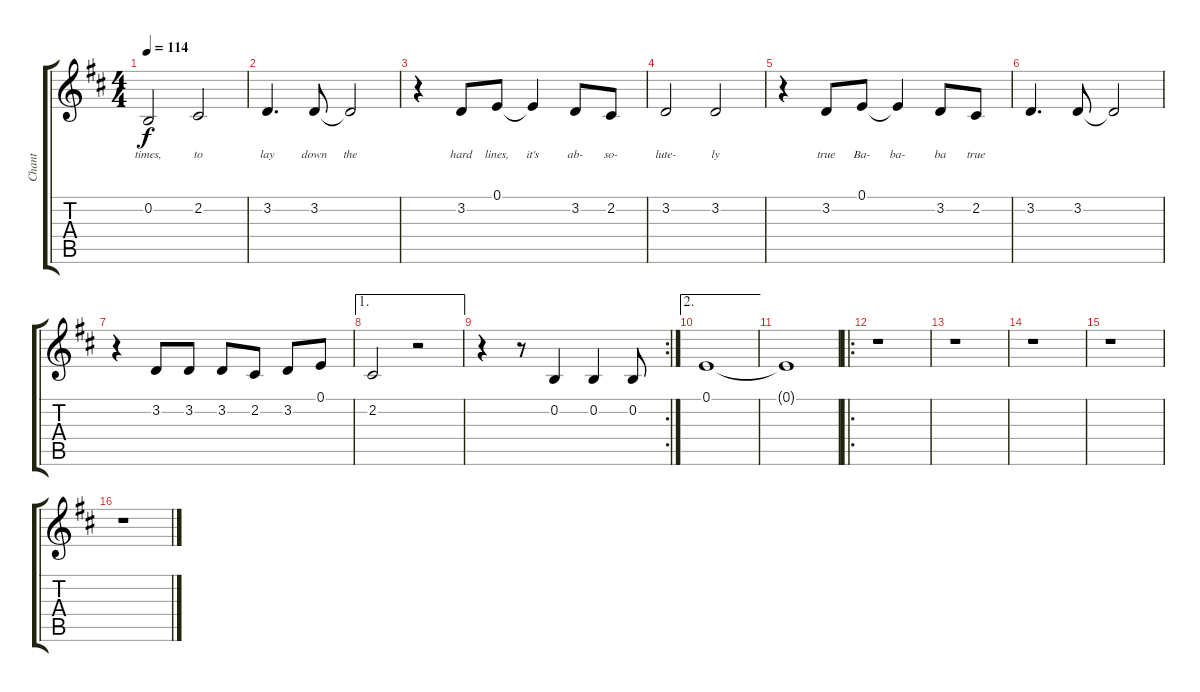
\track ("Chant" "Chant") {instrument baritonesax}
\staff {score tabs}
\tuning (E4 B3 G3 D3 A2 E2) {hide}
\ts (4 4)
\tempo 114
\clef g2
\ks d
0.2.2{lyrics (0 "times,") lyrics (1 "") lyrics (2 "") lyrics (3 "") lyrics (4 "") dy f} 2.2.2{lyrics (0 "to") lyrics (1 "") lyrics (2 "") lyrics (3 "") lyrics (4 "")} |
3.2.4{d lyrics (0 "lay") lyrics (1 "") lyrics (2 "") lyrics (3 "") lyrics (4 "")} 3.2.8{lyrics (0 "down") lyrics (1 "") lyrics (2 "") lyrics (3 "") lyrics (4 "")} 3.2{t}.2{lyrics (0 "the") lyrics (1 "") lyrics (2 "") lyrics (3 "") lyrics (4 "")} |
r.4 3.2.8{lyrics (0 "hard") lyrics (1 "") lyrics (2 "") lyrics (3 "") lyrics (4 "")} 0.1.8{lyrics (0 "lines,") lyrics (1 "") lyrics (2 "") lyrics (3 "") lyrics (4 "")} 0.1{t}.4{lyrics (0 "it's") lyrics (1 "") lyrics (2 "") lyrics (3 "") lyrics (4 "")} 3.2.8{lyrics (0 "ab-") lyrics (1 "") lyrics (2 "") lyrics (3 "") lyrics (4 "")} 2.2.8{lyrics (0 "so-") lyrics (1 "") lyrics (2 "") lyrics (3 "") lyrics (4 "")} |
3.2.2{lyrics (0 "lute-") lyrics (1 "") lyrics (2 "") lyrics (3 "") lyrics (4 "")} 3.2.2{lyrics (0 "ly") lyrics (1 "") lyrics (2 "") lyrics (3 "") lyrics (4 "")} |
r.4 3.2.8{lyrics (0 "true") lyrics (1 "") lyrics (2 "") lyrics (3 "") lyrics (4 "")} 0.1.8{lyrics (0 "Ba-") lyrics (1 "") lyrics (2 "") lyrics (3 "") lyrics (4 "")} 0.1{t}.4{lyrics (0 "ba-") lyrics (1 "") lyrics (2 "") lyrics (3 "") lyrics (4 "")} 3.2.8{lyrics (0 "ba") lyrics (1 "") lyrics (2 "") lyrics (3 "") lyrics (4 "")} 2.2.8{lyrics (0 "true") lyrics (1 "") lyrics (2 "") lyrics (3 "") lyrics (4 "")} |
3.2.4{d} 3.2.8 3.2{t}.2 |
r.4 3.2.8 3.2.8 3.2.8 2.2.8 3.2.8 0.1.8 |
\ae 1
2.2.2 r.2 |
\rc 2
r.4 r.8 0.2.4 0.2.4 0.2.8 |
\ae 2
0.1.1 |
0.1{t}.1 |
\ro
r.1 |
r.1 |
r.1 |
r.1 |
r.1
